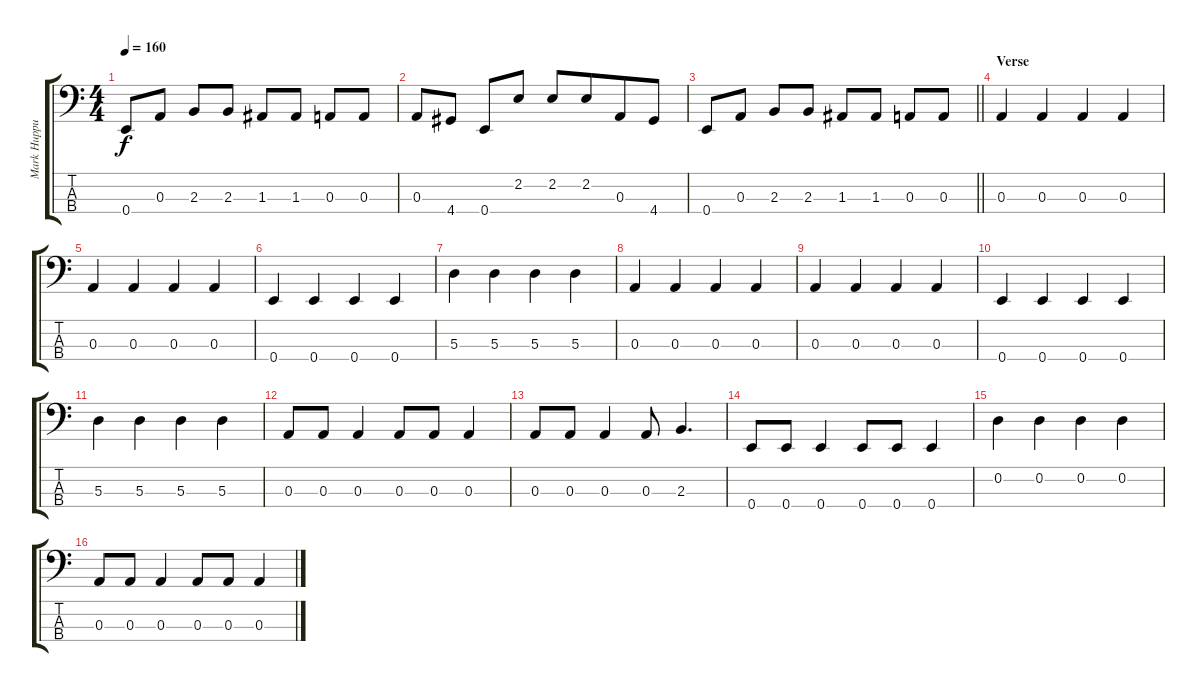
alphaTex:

\track ("Mark Huppus Bass" "Mark Huppu") {instrument electricbasspick}
\staff {score tabs}
\tuning (G2 D2 A1 E1) {hide}
\ts (4 4)
\tempo 160
\clef f4
\ks c
0.4.8{dy f} 0.3.8 2.3.8 2.3.8 1.3.8 1.3.8 0.3.8{beam merge} 0.3.8 |
0.3.8 4.4.8 0.4.8 2.2.8 2.2.8 2.2.8{beam merge} 0.3.8 4.4.8 |
\barLineRight lightlight
0.4.8 0.3.8 2.3.8 2.3.8 1.3.8 1.3.8 0.3.8{beam merge} 0.3.8 |
\section ("" "Verse")
0.3.4 0.3.4{beam merge} 0.3.4 0.3.4 |
0.3.4{beam merge} 0.3.4 0.3.4 0.3.4 |
0.4.4 0.4.4 0.4.4{beam merge} 0.4.4 |
5.3.4 5.3.4 5.3.4 5.3.4 |
0.3.4 0.3.4{beam merge} 0.3.4 0.3.4 |
0.3.4{beam merge} 0.3.4 0.3.4 0.3.4 |
0.4.4 0.4.4 0.4.4{beam merge} 0.4.4 |
5.3.4 5.3.4 5.3.4 5.3.4 |
0.3.8 0.3.8 0.3.4{beam merge} 0.3.8 0.3.8{beam merge} 0.3.4 |
0.3.8 0.3.8{beam merge} 0.3.4 0.3.8 2.3.4{d} |
0.4.8 0.4.8{beam merge} 0.4.4 0.4.8 0.4.8 0.4.4 |
0.2.4 0.2.4{beam merge} 0.2.4 0.2.4 |
0.3.8 0.3.8 0.3.4{beam merge} 0.3.8 0.3.8{beam merge} 0.3.4
